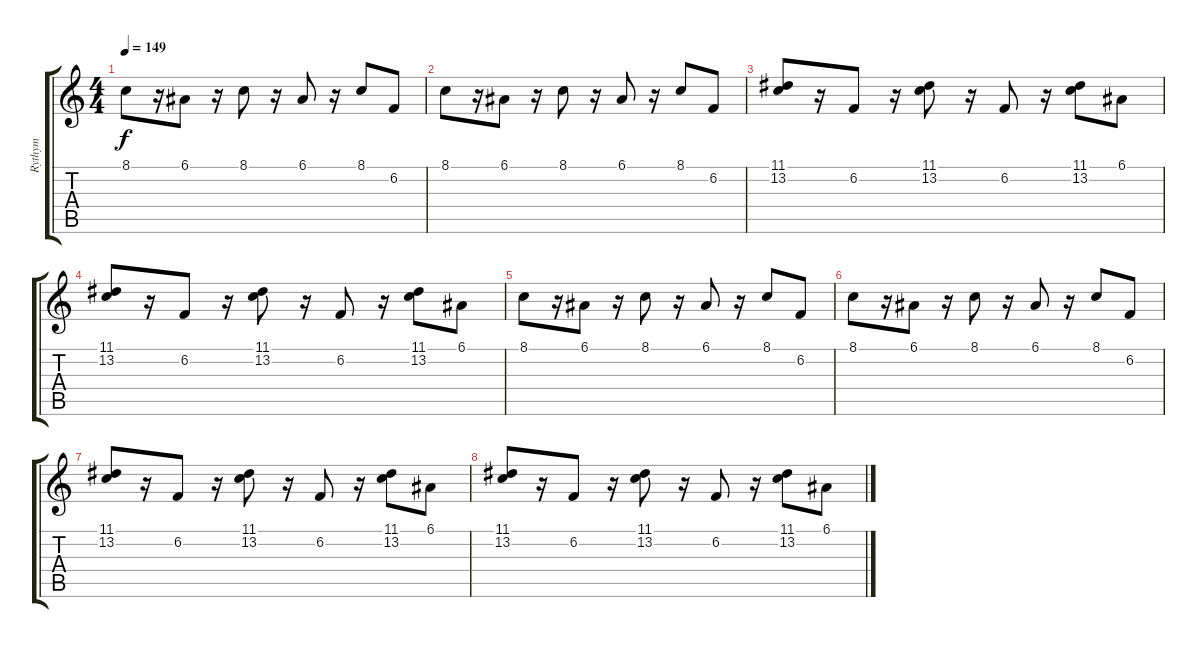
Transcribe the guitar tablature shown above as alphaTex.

\track ("Rythym" "Rythym") {instrument fx4atmosphere}
\staff {score tabs}
\tuning (E4 B3 G3 D3 A2 E2) {hide}
\ts (4 4)
\tempo 149
\clef g2
\ks c
8.1.8{dy f} r.16 6.1.8 r.16 8.1.8 r.16 6.1.8 r.16 8.1.8 6.2.8 |
8.1.8 r.16 6.1.8 r.16 8.1.8 r.16 6.1.8 r.16 8.1.8 6.2.8 |
(11.1 13.2).8 r.16 6.2.8 r.16 (11.1 13.2).8 r.16 6.2.8 r.16 (11.1 13.2).8 6.1.8 |
(11.1 13.2).8 r.16 6.2.8 r.16 (11.1 13.2).8 r.16 6.2.8 r.16 (11.1 13.2).8 6.1.8 |
8.1.8 r.16 6.1.8 r.16 8.1.8 r.16 6.1.8 r.16 8.1.8 6.2.8 |
8.1.8 r.16 6.1.8 r.16 8.1.8 r.16 6.1.8 r.16 8.1.8 6.2.8 |
(11.1 13.2).8 r.16 6.2.8 r.16 (11.1 13.2).8 r.16 6.2.8 r.16 (11.1 13.2).8 6.1.8 |
(11.1 13.2).8 r.16 6.2.8 r.16 (11.1 13.2).8 r.16 6.2.8 r.16 (11.1 13.2).8 6.1.8
